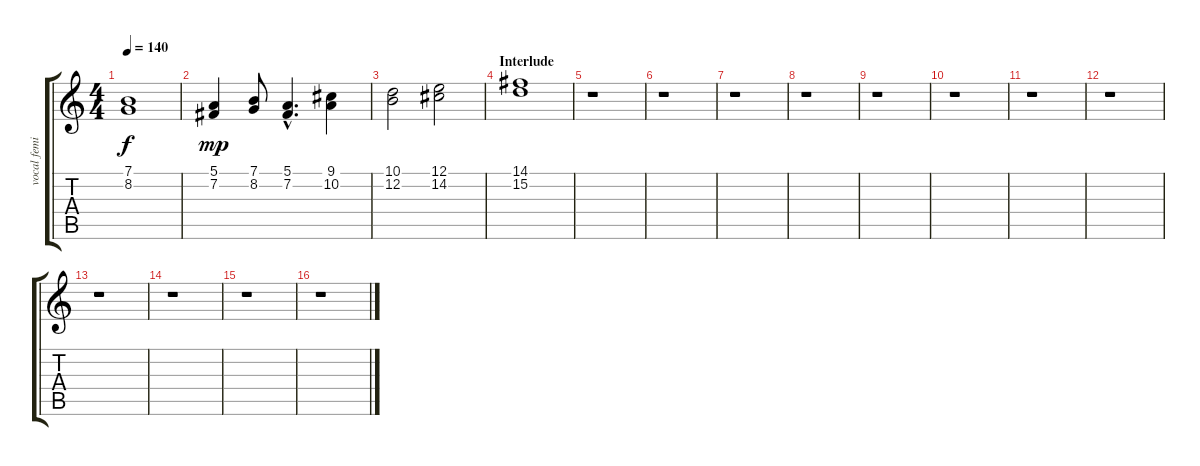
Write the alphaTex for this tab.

\track ("vocal feminino" "vocal femi") {instrument pad1newage}
\staff {score tabs}
\tuning (E4 B3 G3 D3 A2 E2) {hide}
\ts (4 4)
\tempo 140
\clef g2
\ks c
(7.1{t} 8.2{t}).1{dy f} |
(5.1 7.2).4{dy mp} (7.1 8.2).8 (5.1{hac} 7.2{hac}).4{d} (9.1 10.2).4 |
(10.1 12.2).2 (12.1 14.2).2 |
\section ("" "Interlude")
(14.1 15.2).1 |
r.1 |
r.1 |
r.1 |
r.1 |
r.1 |
r.1 |
r.1 |
r.1 |
r.1 |
r.1 |
r.1 |
r.1
